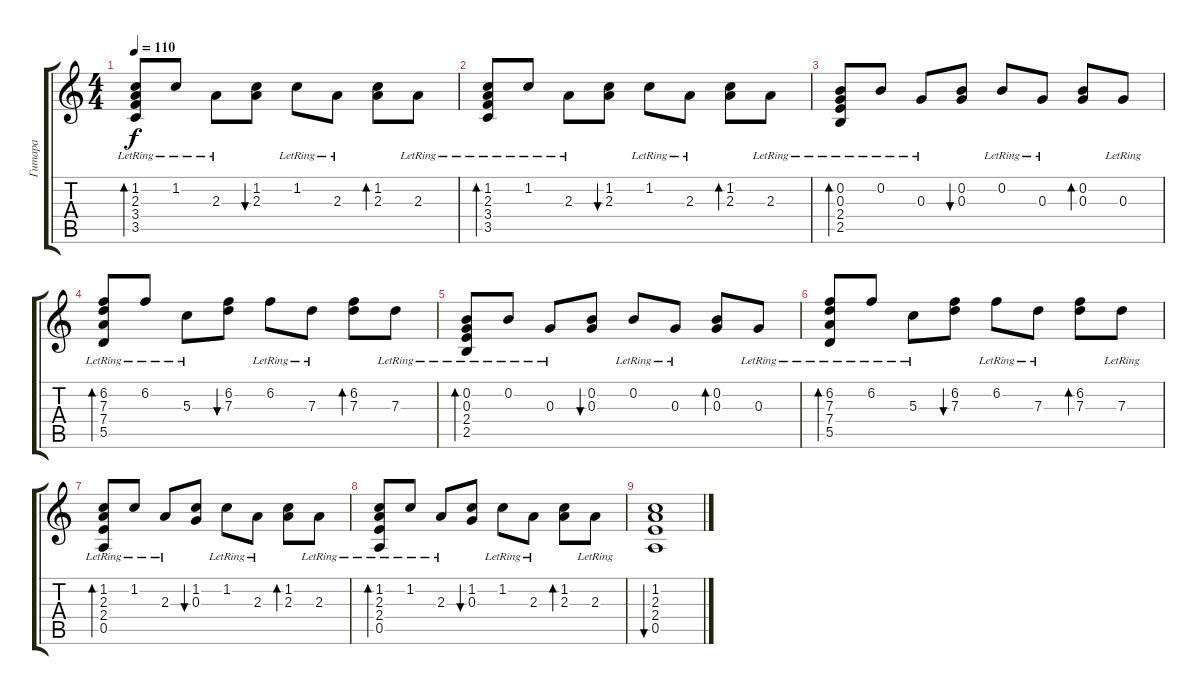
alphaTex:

\track ("Гитара" "Гитара") {instrument electricguitarclean}
\staff {score tabs}
\tuning (E4 B3 G3 D3 A2 E2) {hide}
\ts (4 4)
\tempo 110
\clef g2
\ks c
(1.2{lr} 2.3{lr} 3.4{lr} 3.5{lr}).8{bd 60 dy f} 1.2{lr}.8 2.3{lr}.8 (1.2 2.3).8{bu 240} 1.2{lr}.8 2.3{lr}.8 (1.2 2.3).8{bd 240} 2.3{lr}.8 |
(1.2{lr} 2.3{lr} 3.4{lr} 3.5{lr}).8{bd 60} 1.2{lr}.8 2.3{lr}.8 (1.2 2.3).8{bu 240} 1.2{lr}.8 2.3{lr}.8 (1.2 2.3).8{bd 240} 2.3{lr}.8 |
(0.2{lr} 0.3{lr} 2.4{lr} 2.5{lr}).8{bd 60} 0.2{lr}.8 0.3{lr}.8 (0.2 0.3).8{bu 240} 0.2{lr}.8 0.3{lr}.8 (0.2 0.3).8{bd 240} 0.3{lr}.8 |
(6.2{lr} 7.3{lr} 7.4{lr} 5.5).8{bd 60} 6.2{lr}.8 5.3{lr}.8 (6.2 7.3).8{bu 240} 6.2{lr}.8 7.3{lr}.8 (6.2 7.3).8{bd 240} 7.3{lr}.8 |
(0.2{lr} 0.3{lr} 2.4{lr} 2.5{lr}).8{bd 60} 0.2{lr}.8 0.3{lr}.8 (0.2 0.3).8{bu 240} 0.2{lr}.8 0.3{lr}.8 (0.2 0.3).8{bd 240} 0.3{lr}.8 |
(6.2{lr} 7.3{lr} 7.4{lr} 5.5).8{bd 60} 6.2{lr}.8 5.3{lr}.8 (6.2 7.3).8{bu 240} 6.2{lr}.8 7.3{lr}.8 (6.2 7.3).8{bd 240} 7.3{lr}.8 |
(1.2{lr} 2.3{lr} 2.4{lr} 0.5{lr}).8{bd 60} 1.2{lr}.8 2.3{lr}.8 (1.2 0.3).8{bu 240} 1.2{lr}.8 2.3{lr}.8 (1.2 2.3).8{bd 240} 2.3{lr}.8 |
(1.2{lr} 2.3{lr} 2.4{lr} 0.5{lr}).8{bd 60} 1.2{lr}.8 2.3{lr}.8 (1.2 0.3).8{bu 240} 1.2{lr}.8 2.3{lr}.8 (1.2 2.3).8{bd 240} 2.3{lr}.8 |
(1.2 2.3 2.4 0.5).1{bu 60}
